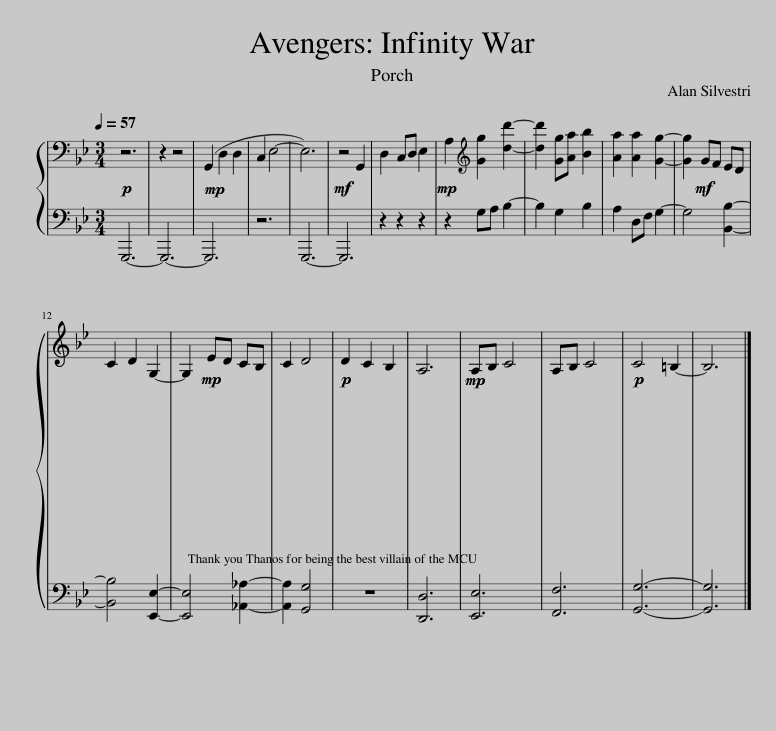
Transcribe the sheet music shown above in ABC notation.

X:1
%%score { 1 | 2 }
L:1/8
Q:1/4=57
M:3/4
I:linebreak $
K:Bb
V:1 bass
V:2 bass
V:1
!p! z6 | z2 z4 | (G,,2 D,2 D,2 | C,2 E,4- | E,6) | %5
!mf! z4 G,,2 | D,2 C,D, E,2 |!mp! A,2[K:treble] [Gg]2 [dd']2- | [dd']2 [Gg][Aa] [Bb]2 | [Aa]2 [Aa]2 [Gg]2- | %10
 [Gg]2!mf! GF ED |$ C2 D2 G,2- | G,2!mp! ED CB, | C2 D4 |!p! D2 C2 B,2 | %15
 A,6 |!mp! A,B, C4 | A,B, C4 |!p! C4 =B,2- | B,6 |] %20
V:2
 G,,,6- | G,,,6- |!mp! G,,,6 | z6 | G,,,6- | %5
 G,,,6 | z2 z2 z2 | z2 G,A, B,2- | B,2 G,2 B,2 | A,2 D,F, G,2- | %10
 G,4 [B,,B,]2- |$ [B,,B,]4 [E,,E,]2- | [E,,E,]4 [_A,,_A,]2- | [A,,A,]2 [G,,G,]4 | z6 | %15
 [D,,D,]6 | [E,,E,]6 | [F,,F,]6 | [G,,G,]6- | [G,,G,]6 |] %20
